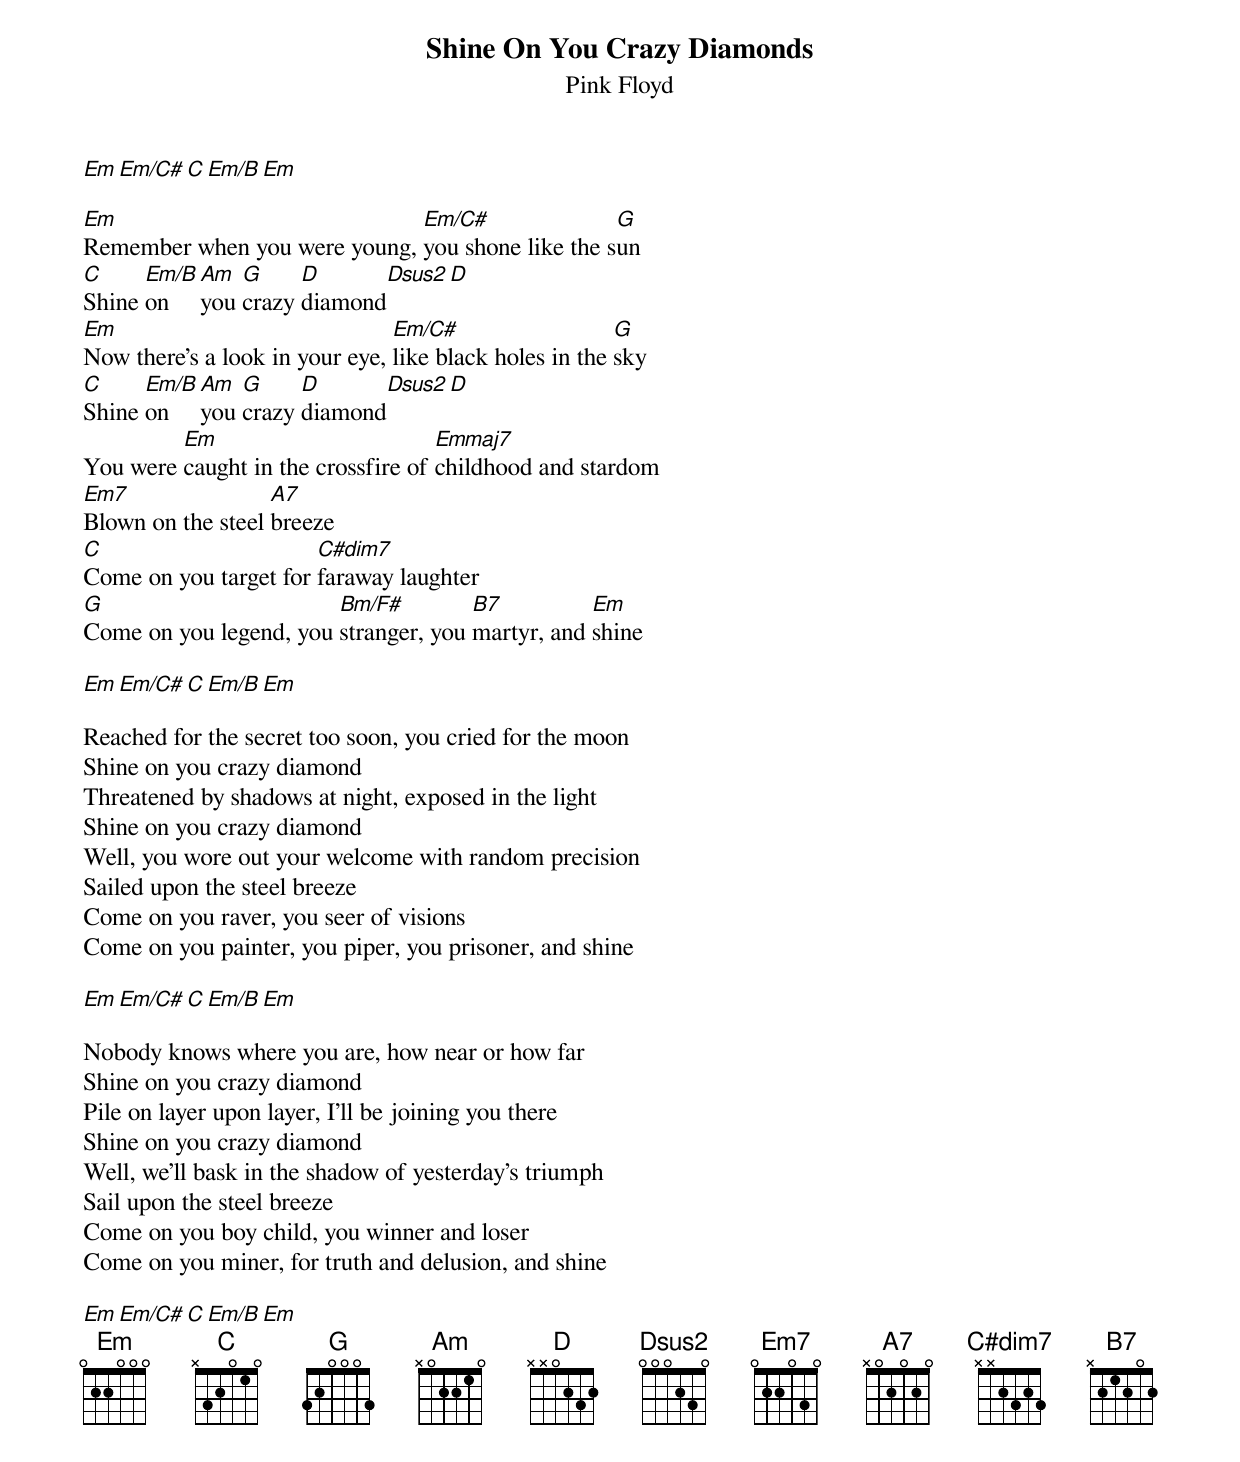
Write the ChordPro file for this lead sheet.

{t:Shine On You Crazy Diamonds}
{st:Pink Floyd}
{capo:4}

[Em][Em/C#][C][Em/B][Em]

[Em]Remember when you were young, [Em/C#]you shone like the s[G]un
[C]Shine [Em/B]on [Am]you [G]crazy [D]diamond[Dsus2][D]
[Em]Now there's a look in your eye, [Em/C#]like black holes in the [G]sky
[C]Shine [Em/B]on [Am]you [G]crazy [D]diamond[Dsus2][D]
You were [Em]caught in the crossfire of [Emmaj7]childhood and stardom
[Em7]Blown on the steel [A7]breeze
[C]Come on you target for [C#dim7]faraway laughter
[G]Come on you legend, you [Bm/F#]stranger, you [B7]martyr, and [Em]shine

[Em][Em/C#][C][Em/B][Em]

Reached for the secret too soon, you cried for the moon
Shine on you crazy diamond
Threatened by shadows at night, exposed in the light
Shine on you crazy diamond
Well, you wore out your welcome with random precision
Sailed upon the steel breeze
Come on you raver, you seer of visions
Come on you painter, you piper, you prisoner, and shine

[Em][Em/C#][C][Em/B][Em]

Nobody knows where you are, how near or how far
Shine on you crazy diamond
Pile on layer upon layer, I'll be joining you there
Shine on you crazy diamond
Well, we'll bask in the shadow of yesterday's triumph
Sail upon the steel breeze
Come on you boy child, you winner and loser
Come on you miner, for truth and delusion, and shine

[Em][Em/C#][C][Em/B][Em]
